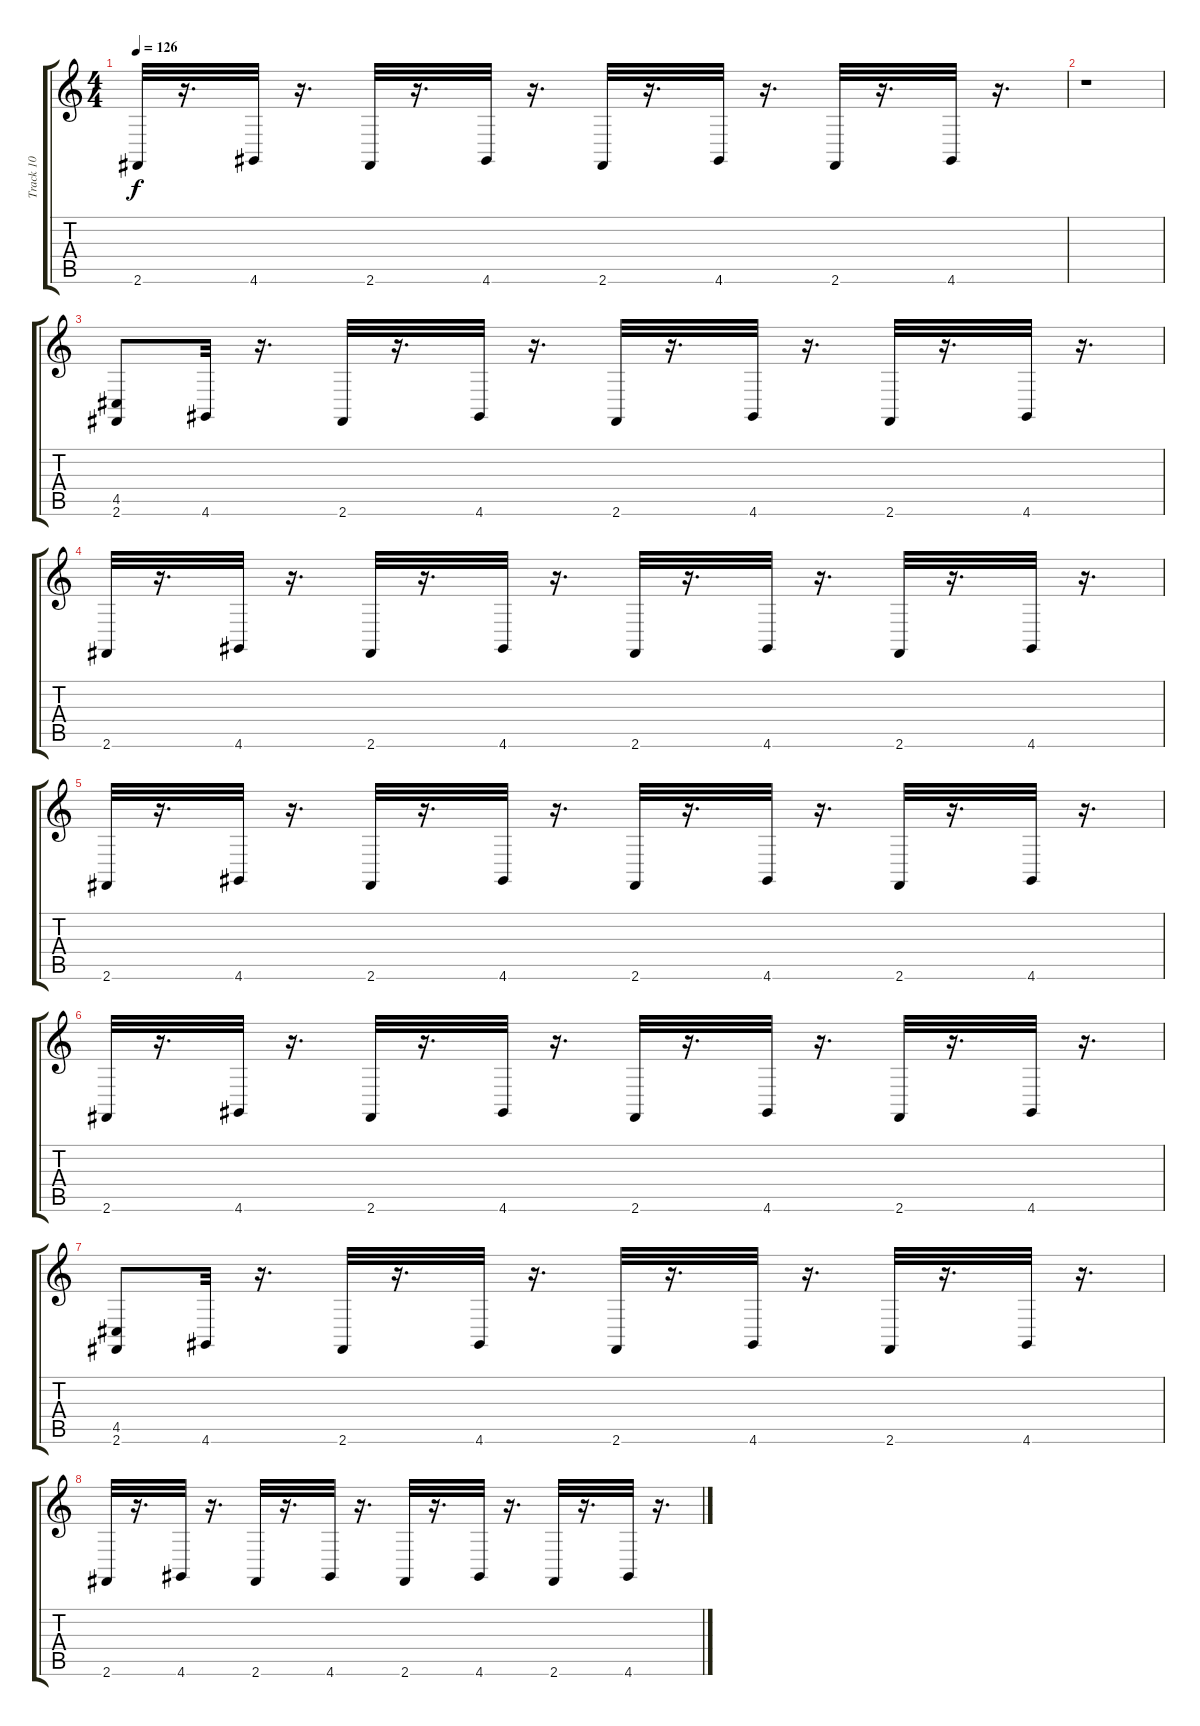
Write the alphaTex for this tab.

\track ("Track 10" "Track 10") {instrument brightacousticpiano}
\staff {score tabs}
\tuning (E4 B3 G3 D3 A2 E2) {hide}
\ts (4 4)
\tempo 126
\clef g2
\ks c
2.6.32{dy f} r.16{d} 4.6.32 r.16{d} 2.6.32 r.16{d} 4.6.32 r.16{d} 2.6.32 r.16{d} 4.6.32 r.16{d} 2.6.32 r.16{d} 4.6.32 r.16{d} |
r.1 |
(4.5 2.6).8 4.6.32 r.16{d} 2.6.32 r.16{d} 4.6.32 r.16{d} 2.6.32 r.16{d} 4.6.32 r.16{d} 2.6.32 r.16{d} 4.6.32 r.16{d} |
2.6.32 r.16{d} 4.6.32 r.16{d} 2.6.32 r.16{d} 4.6.32 r.16{d} 2.6.32 r.16{d} 4.6.32 r.16{d} 2.6.32 r.16{d} 4.6.32 r.16{d} |
2.6.32 r.16{d} 4.6.32 r.16{d} 2.6.32 r.16{d} 4.6.32 r.16{d} 2.6.32 r.16{d} 4.6.32 r.16{d} 2.6.32 r.16{d} 4.6.32 r.16{d} |
2.6.32 r.16{d} 4.6.32 r.16{d} 2.6.32 r.16{d} 4.6.32 r.16{d} 2.6.32 r.16{d} 4.6.32 r.16{d} 2.6.32 r.16{d} 4.6.32 r.16{d} |
(4.5 2.6).8 4.6.32 r.16{d} 2.6.32 r.16{d} 4.6.32 r.16{d} 2.6.32 r.16{d} 4.6.32 r.16{d} 2.6.32 r.16{d} 4.6.32 r.16{d} |
2.6.32 r.16{d} 4.6.32 r.16{d} 2.6.32 r.16{d} 4.6.32 r.16{d} 2.6.32 r.16{d} 4.6.32 r.16{d} 2.6.32 r.16{d} 4.6.32 r.16{d}
